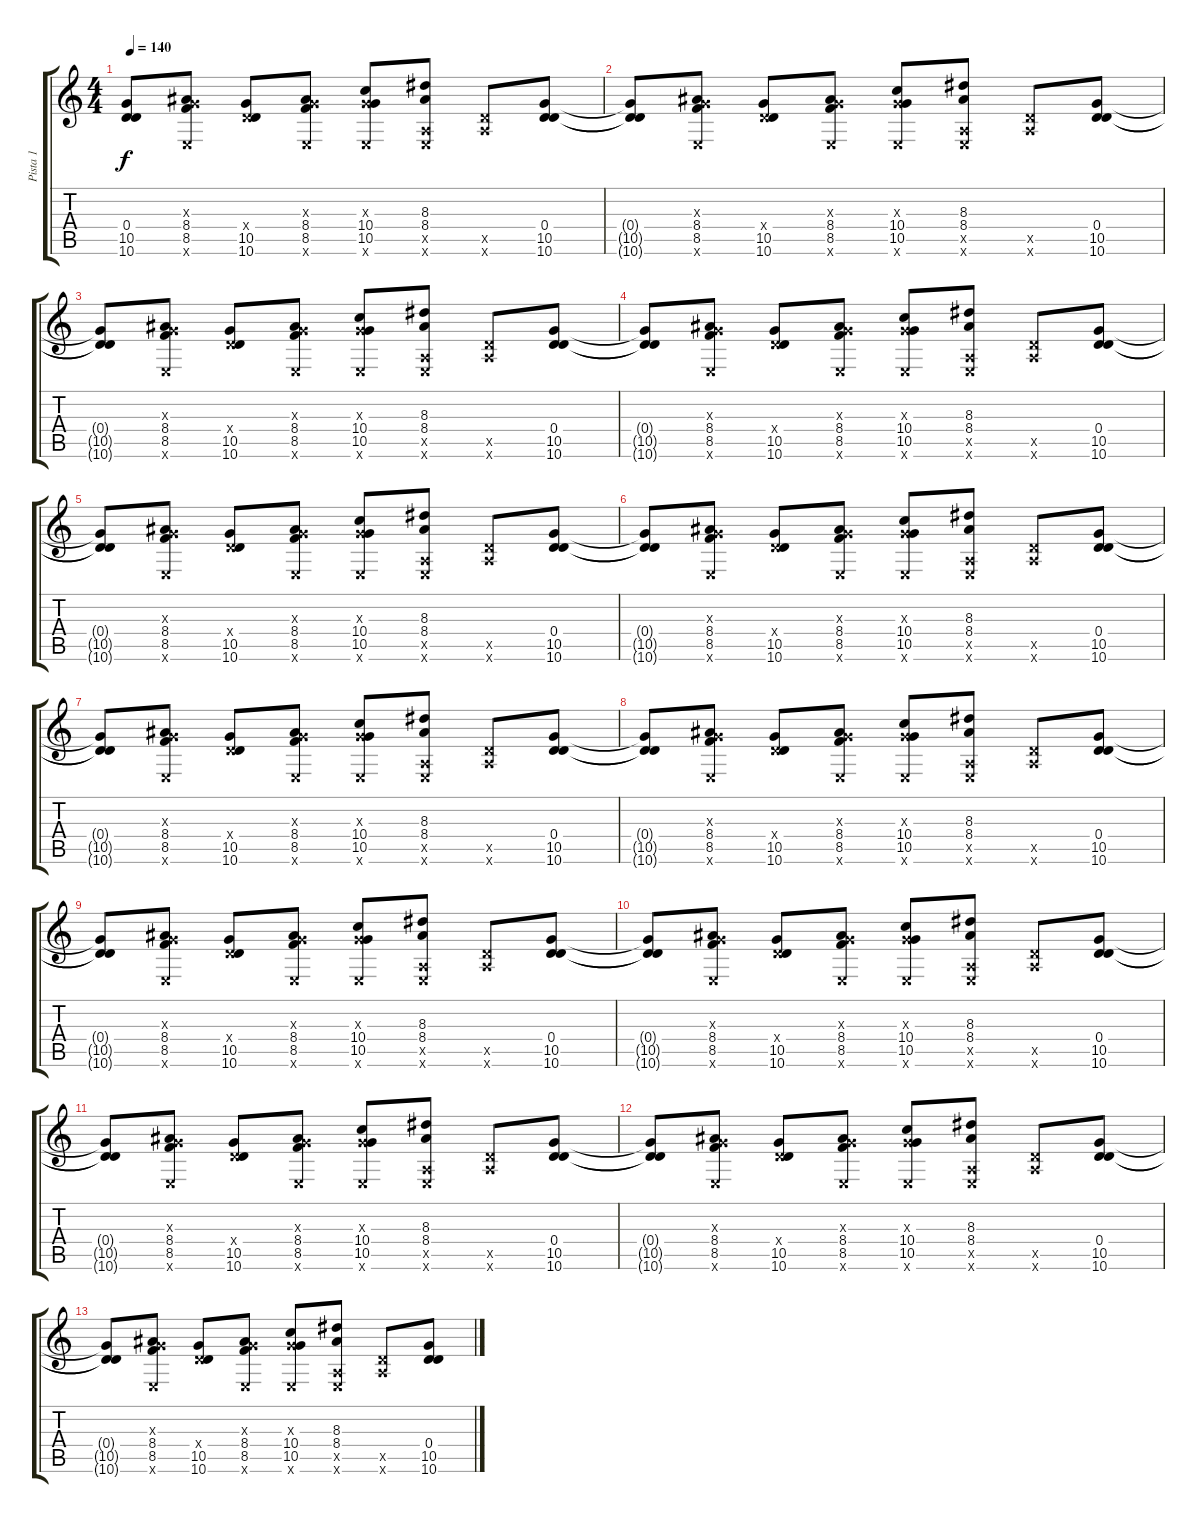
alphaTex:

\track ("Pista 1" "Pista 1") {instrument overdrivenguitar}
\staff {score tabs}
\tuning (E4 B3 G3 D3 A2 E2) {hide}
\ts (4 4)
\tempo 140
\clef g2
\ks c
(0.4{t} 10.5{t} 10.6{t}).8{dy f} (0.3{x} 8.4 8.5 0.6{x}).8 (0.4{x} 10.5 10.6).8 (0.3{x} 8.4 8.5 0.6{x}).8 (0.3{x} 10.4 10.5 0.6{x}).8 (8.3 8.4 0.5{x} 0.6{x}).8 (0.5{x} 10.6{x}).8 (0.4 10.5 10.6).8 |
(0.4{t} 10.5{t} 10.6{t}).8 (0.3{x} 8.4 8.5 0.6{x}).8 (0.4{x} 10.5 10.6).8 (0.3{x} 8.4 8.5 0.6{x}).8 (0.3{x} 10.4 10.5 0.6{x}).8 (8.3 8.4 0.5{x} 0.6{x}).8 (0.5{x} 10.6{x}).8 (0.4 10.5 10.6).8 |
(0.4{t} 10.5{t} 10.6{t}).8 (0.3{x} 8.4 8.5 0.6{x}).8 (0.4{x} 10.5 10.6).8 (0.3{x} 8.4 8.5 0.6{x}).8 (0.3{x} 10.4 10.5 0.6{x}).8 (8.3 8.4 0.5{x} 0.6{x}).8 (0.5{x} 10.6{x}).8 (0.4 10.5 10.6).8 |
(0.4{t} 10.5{t} 10.6{t}).8 (0.3{x} 8.4 8.5 0.6{x}).8 (0.4{x} 10.5 10.6).8 (0.3{x} 8.4 8.5 0.6{x}).8 (0.3{x} 10.4 10.5 0.6{x}).8 (8.3 8.4 0.5{x} 0.6{x}).8 (0.5{x} 10.6{x}).8 (0.4 10.5 10.6).8 |
(0.4{t} 10.5{t} 10.6{t}).8 (0.3{x} 8.4 8.5 0.6{x}).8 (0.4{x} 10.5 10.6).8 (0.3{x} 8.4 8.5 0.6{x}).8 (0.3{x} 10.4 10.5 0.6{x}).8 (8.3 8.4 0.5{x} 0.6{x}).8 (0.5{x} 10.6{x}).8 (0.4 10.5 10.6).8 |
(0.4{t} 10.5{t} 10.6{t}).8 (0.3{x} 8.4 8.5 0.6{x}).8 (0.4{x} 10.5 10.6).8 (0.3{x} 8.4 8.5 0.6{x}).8 (0.3{x} 10.4 10.5 0.6{x}).8 (8.3 8.4 0.5{x} 0.6{x}).8 (0.5{x} 10.6{x}).8 (0.4 10.5 10.6).8 |
(0.4{t} 10.5{t} 10.6{t}).8 (0.3{x} 8.4 8.5 0.6{x}).8 (0.4{x} 10.5 10.6).8 (0.3{x} 8.4 8.5 0.6{x}).8 (0.3{x} 10.4 10.5 0.6{x}).8 (8.3 8.4 0.5{x} 0.6{x}).8 (0.5{x} 10.6{x}).8 (0.4 10.5 10.6).8 |
(0.4{t} 10.5{t} 10.6{t}).8 (0.3{x} 8.4 8.5 0.6{x}).8 (0.4{x} 10.5 10.6).8 (0.3{x} 8.4 8.5 0.6{x}).8 (0.3{x} 10.4 10.5 0.6{x}).8 (8.3 8.4 0.5{x} 0.6{x}).8 (0.5{x} 10.6{x}).8 (0.4 10.5 10.6).8 |
(0.4{t} 10.5{t} 10.6{t}).8 (0.3{x} 8.4 8.5 0.6{x}).8 (0.4{x} 10.5 10.6).8 (0.3{x} 8.4 8.5 0.6{x}).8 (0.3{x} 10.4 10.5 0.6{x}).8 (8.3 8.4 0.5{x} 0.6{x}).8 (0.5{x} 10.6{x}).8 (0.4 10.5 10.6).8 |
(0.4{t} 10.5{t} 10.6{t}).8 (0.3{x} 8.4 8.5 0.6{x}).8 (0.4{x} 10.5 10.6).8 (0.3{x} 8.4 8.5 0.6{x}).8 (0.3{x} 10.4 10.5 0.6{x}).8 (8.3 8.4 0.5{x} 0.6{x}).8 (0.5{x} 10.6{x}).8 (0.4 10.5 10.6).8 |
(0.4{t} 10.5{t} 10.6{t}).8 (0.3{x} 8.4 8.5 0.6{x}).8 (0.4{x} 10.5 10.6).8 (0.3{x} 8.4 8.5 0.6{x}).8 (0.3{x} 10.4 10.5 0.6{x}).8 (8.3 8.4 0.5{x} 0.6{x}).8 (0.5{x} 10.6{x}).8 (0.4 10.5 10.6).8 |
(0.4{t} 10.5{t} 10.6{t}).8 (0.3{x} 8.4 8.5 0.6{x}).8 (0.4{x} 10.5 10.6).8 (0.3{x} 8.4 8.5 0.6{x}).8 (0.3{x} 10.4 10.5 0.6{x}).8 (8.3 8.4 0.5{x} 0.6{x}).8 (0.5{x} 10.6{x}).8 (0.4 10.5 10.6).8 |
(0.4{t} 10.5{t} 10.6{t}).8 (0.3{x} 8.4 8.5 0.6{x}).8 (0.4{x} 10.5 10.6).8 (0.3{x} 8.4 8.5 0.6{x}).8 (0.3{x} 10.4 10.5 0.6{x}).8 (8.3 8.4 0.5{x} 0.6{x}).8 (0.5{x} 10.6{x}).8 (0.4 10.5 10.6).8
